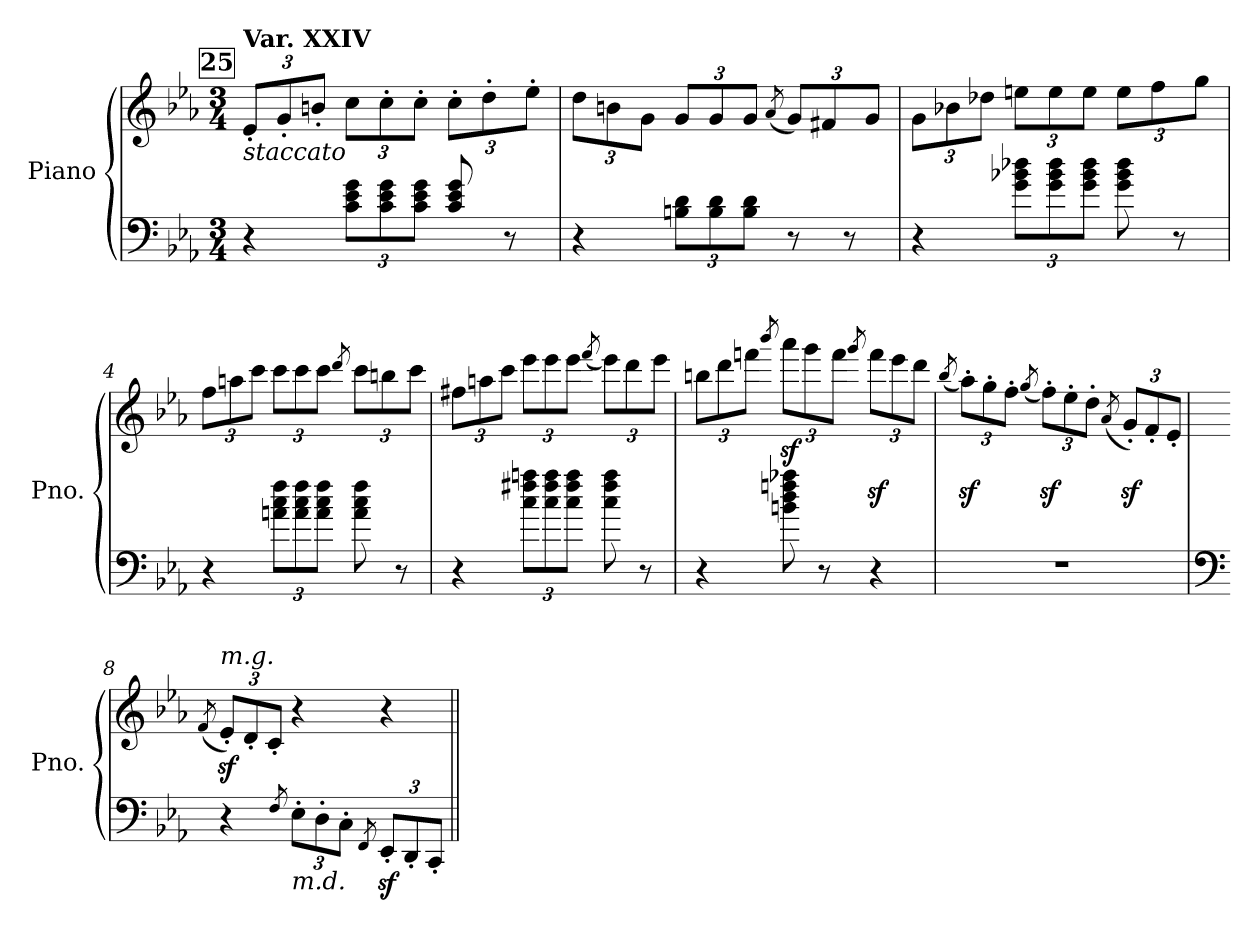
**kern	**kern	**dynam
*part1	*part1	*part1
*staff2	*staff1	*staff1/2
*I"Piano	*	*
*I'Pno.	*	*
*clefF4	*clefG2	*
*k[b-e-a-]	*k[b-e-a-]	*
*M3/4	*M3/4	*
*	*Xbrackettup	*
!!LO:REH:place=s1:a:B:fs=14:t=25
=1	=1	=1
!	!LO:TX:a:B:t=Var. XXIV	!
!	!LO:TX:b:i:t=staccato	!
!	!	!LO:DY:b
!	!	!LO:DY:n=1:b
4r	12e-'/L	other-dynamics pp
.	12g'/	.
.	12bn'/J	.
*Xbrackettup	*	*
12c\ 12e-\ 12g\L	12cc\L	.
12c\ 12e-\ 12g\	12cc'\	.
12c\ 12e-\ 12g\J	12cc'\J	.
8c/ 8e-/ 8g/	12cc'\L	.
.	12dd'\	.
8r	.	.
.	12ee-'\J	.
=2	=2	=2
4r	12dd\L	.
.	12bn\	.
.	12g\J	.
12Bn\ 12d\L	12g/L	.
12B\ 12d\	12g/	.
12B\ 12d\J	12g/J	.
.	(<8qa-/	.
8r	12g/L)	.
.	12f#X/	.
8r	.	.
.	12g/J	.
=3	=3	=3
4r	12g\L	.
.	12b-X\	.
.	12dd-X\J	.
12g\ 12b-X\ 12dd-X\L	12een\L	.
12g\ 12b-\ 12dd-\	12ee\	.
12g\ 12b-\ 12dd-\J	12ee\J	.
8g\ 8b-\ 8dd-\	12ee\L	.
.	12ff\	.
8r	.	.
.	12gg\J	.
!!LO:LB:g=z
=4	=4	=4
4r	12ff\L	.
.	12aan\	.
.	12ccc\J	.
12an\ 12cc\ 12ff\L	12ccc\L	.
12a\ 12cc\ 12ff\	12ccc\	.
12a\ 12cc\ 12ff\J	12ccc\J	.
.	8qddd/	.
8a\ 8cc\ 8ff\	12ccc\L	.
.	12bbn\	.
8r	.	.
.	12ccc\J	.
!!LO:LB:g=z
=5	=5	=5
4r	12ff#X\L	.
.	12aan\	.
.	12ccc\J	.
12cc\ 12ff#X\ 12aan\L	12eee-\L	.
12cc\ 12ff#\ 12aa\	12eee-\	.
12cc\ 12ff#\ 12aa\J	12eee-\J	.
.	(<8qfff/	.
8cc\ 8ff#\ 8aa\	12eee-\L)	.
.	12ddd\	.
8r	.	.
.	12eee-\J	.
=6	=6	=6
4r	12bbn\L	.
.	12ddd\	.
.	12fffn\J	.
.	8qbbb-/	.
8bn\ 8dd\ 8ffn\ 8aa-X\	12aaa-z<\L	.
.	12ggg\	.
8r	.	.
.	12fff\J	.
.	8qggg/	.
4r	12fffz<\L	.
.	12eee-\	.
.	12ddd\J	.
=7	=7	=7
.	(<8qbb-/	.
2.r	12aa-z<'\L)	.
.	12gg'\	.
.	12ff'\J	.
.	(<8qgg/	.
.	12ffz<'\L)	.
.	12ee-'\	.
.	12dd'\J	.
.	(<8qa-/	.
.	12gz<'/L)	.
.	12f'/	.
.	12e-'/J	.
!!LO:LB:g=z
=8	=8	=8
*clefF4	*	*
.	(<8qf</	.
!	!LO:TX:a:i:t=m.g.	!
4r	12e-z<<'/L)	.
.	12d<'/	.
.	12c<'/J	.
8qF</	.	.
!LO:TX:b:i:t=m.d.	!	!
12E->'\L	4r	.
12D>'\	.	.
12C>'\J	.	.
8qFF/	.	.
12EE-z<<'/L	4r	.
12DD<'/	.	.
12CC<'/J	.	.
=||	=||	=||
*-	*-	*-
